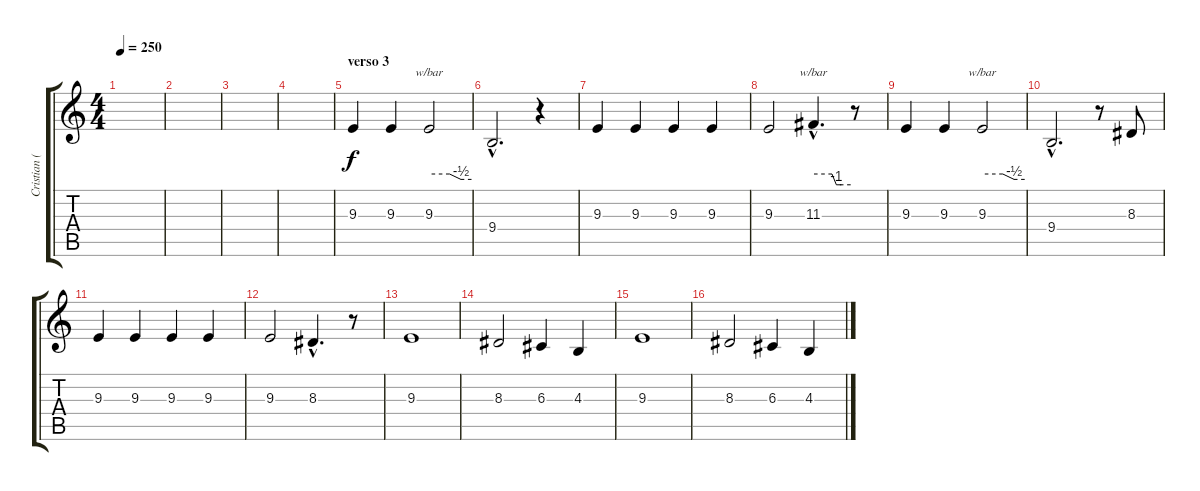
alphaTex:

\track ("Cristian (voz)" "Cristian (") {instrument lead6voice}
\staff {score tabs}
\tuning (E4 B3 G3 D3 A2 E2) {hide}
\ts (4 4)
\tempo 250
\clef g2
\ks c
|
|
|
|
\section ("" "verso 3")
9.3.4 9.3.4 9.3.2{tbe (custom default 0 0 29 0 45 -2 60 -2)} |
9.4{hac}.2{d} r.4 |
9.3.4 9.3.4 9.3.4 9.3.4 |
9.3.2 11.3{hac}.4{d tbe (custom default 0 0 30 0 37 -4 45 -4 60 -4)} r.8 |
9.3.4 9.3.4 9.3.2{tbe (custom default 0 0 29 0 45 -2 60 -2)} |
9.4{hac}.2{d} r.8 8.3.8 |
9.3.4 9.3.4 9.3.4 9.3.4 |
9.3.2 8.3{hac}.4{d} r.8 |
\section ("" "")
9.3.1 |
8.3.2 6.3.4 4.3.4 |
9.3.1 |
8.3.2 6.3.4 4.3.4
